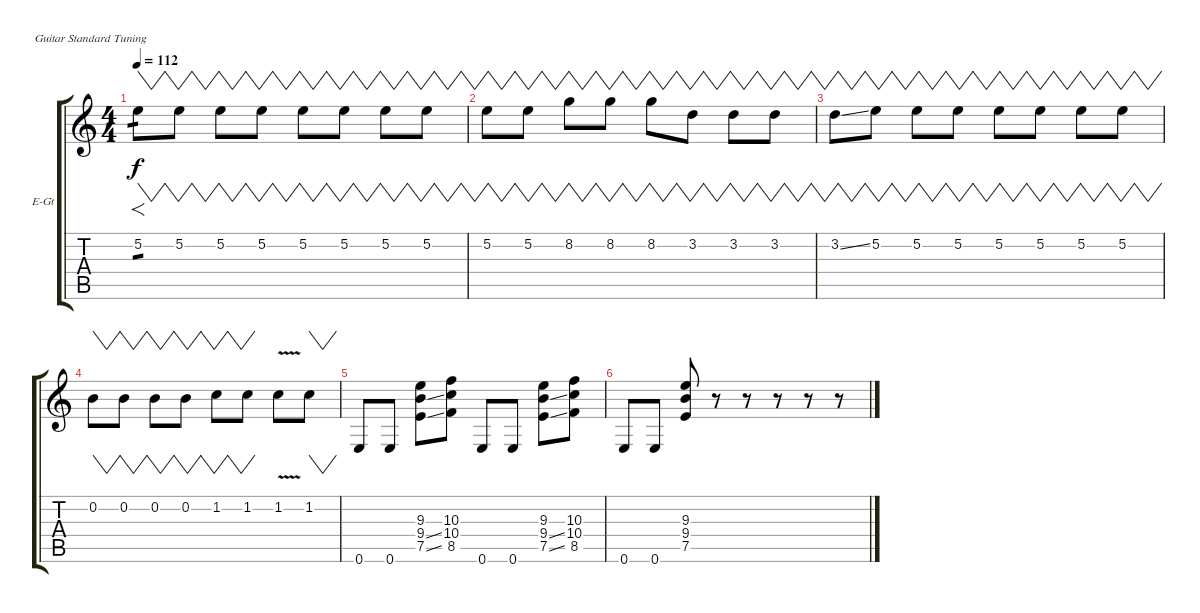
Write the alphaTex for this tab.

\bracketExtendMode groupsimilarinstruments
\firstSystemTrackNameOrientation horizontal
\otherSystemsTrackNameOrientation horizontal
\track ("Guitar I" "E-Gt") {instrument distortionguitar}
\staff {score tabs}
\tuning (E4 B3 G3 D3 A2 E2)
\ts (4 4)
\tempo 112
\clef g2
\ks c
5.2.8{f vw tp 1 dy f} 5.2.8{vw} 5.2.8{vw} 5.2.8{vw} 5.2.8{vw} 5.2.8{vw} 5.2.8{vw} 5.2.8{vw} |
5.2.8{vw} 5.2.8{vw} 8.2.8{vw} 8.2.8{vw} 8.2.8{vw} 3.2.8{vw} 3.2.8{vw} 3.2.8{vw} |
3.2{ss}.8{vw} 5.2.8{vw} 5.2.8{vw} 5.2.8{vw} 5.2.8{vw} 5.2.8{vw} 5.2.8{vw} 5.2.8{vw} |
0.2.8{vw} 0.2.8{vw} 0.2.8{vw} 0.2.8{vw} 1.2.8{vw} 1.2.8{vw} 1.2{v}.8 1.2.8{vw} |
0.6.8 0.6.8 (9.3 9.4{ss} 7.5{ss}).8 (10.3 10.4 8.5).8 0.6.8 0.6.8 (9.3 9.4{ss} 7.5{ss}).8 (10.3 10.4 8.5).8 |
0.6.8 0.6.8 (9.3 9.4 7.5).8 r.8 r.8 r.8 r.8 r.8
